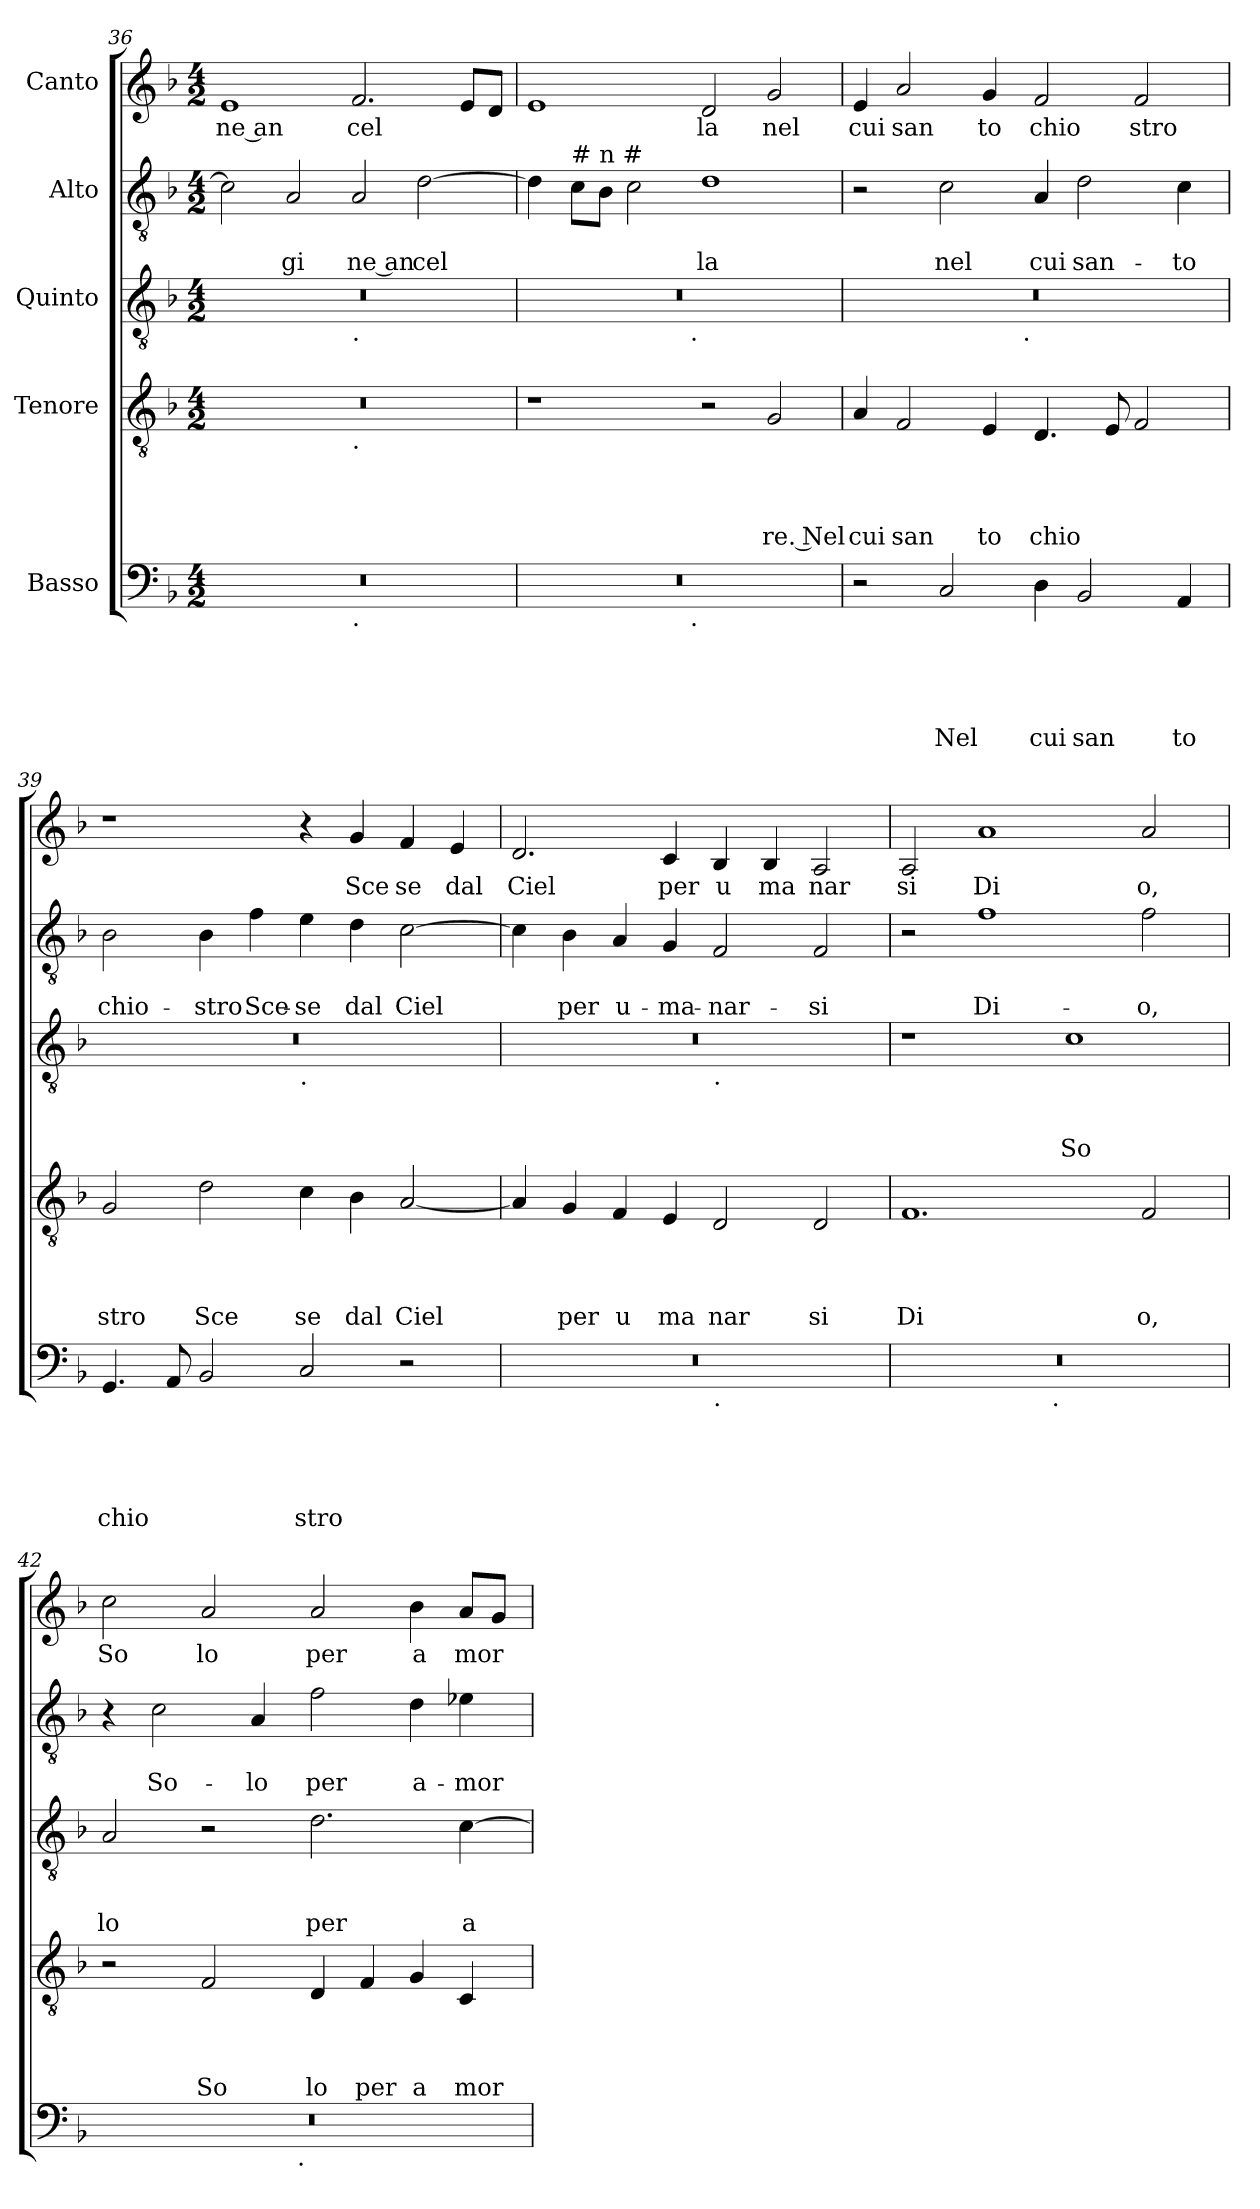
**kern	**text	**text	**text	**text	**text	**kern	**text	**text	**text	**text	**kern	**text	**text	**text	**kern	**text	**text	**kern	**text
*part5	*part5	*part5	*part5	*part5	*part5	*part4	*part4	*part4	*part4	*part4	*part3	*part3	*part3	*part3	*part2	*part2	*part2	*part1	*part1
*staff5	*staff5	*staff5	*staff5	*staff5	*staff5	*staff4	*staff4	*staff4	*staff4	*staff4	*staff3	*staff3	*staff3	*staff3	*staff2	*staff2	*staff2	*staff1	*staff1
*I"Basso	*	*	*	*	*	*I"Tenore	*	*	*	*	*I"Quinto	*	*	*	*I"Alto	*	*	*I"Canto	*
*clefF4	*	*	*	*	*	*clefGv2	*	*	*	*	*clefGv2	*	*	*	*clefGv2	*	*	*clefG2	*
*k[b-]	*	*	*	*	*	*k[b-]	*	*	*	*	*k[b-]	*	*	*	*k[b-]	*	*	*k[b-]	*
*F:	*	*	*	*	*	*F:	*	*	*	*	*F:	*	*	*	*F:	*	*	*F:	*
*M4/2	*	*	*	*	*	*M4/2	*	*	*	*	*M4/2	*	*	*	*M4/2	*	*	*M4/2	*
=36	=36	=36	=36	=36	=36	=36	=36	=36	=36	=36	=36	=36	=36	=36	=36	=36	=36	=36	=36
!	!	!	!	!	!	!	!	!	!	!	!	!	!	!	!	!	!	!	!LO:LY:b:rj
*^	*	*	*	*	*	*^	*	*	*	*	*^	*	*	*	*	*	*	*	*
0r	1ryy	.	.	.	.	.	0r	1ryy	.	.	.	.	0r	1ryy	.	.	.	2c\]	.	.	1e	ne an
!	!	!	!	!	!	!	!	!	!	!	!	!	!	!	!	!	!	!	!	!LO:LY:b	!	!
.	.	.	.	.	.	.	.	.	.	.	.	.	.	.	.	.	.	2A/	.	gi	.	.
!	!	!	!	!	!	!	!	!	!	!	!	!	!	!LO:TX:b:t=.	!	!	!	!	!	!	!	!
!	!	!	!	!	!	!	!	!LO:TX:b:t=.	!	!	!	!	!	!	!	!	!	!	!	!	!	!
!	!LO:TX:b:t=.	!	!	!	!	!	!	!	!	!	!	!	!	!	!	!	!	!	!	!	!	!
!	!	!	!	!	!	!	!	!	!	!	!	!	!	!	!	!	!	!	!	!LO:LY:b:rj	!	!LO:LY:b
.	1ryy	.	.	.	.	.	.	1ryy	.	.	.	.	.	1ryy	.	.	.	2A/	.	ne an	2.f/	cel
!	!	!	!	!	!	!	!	!	!	!	!	!	!	!	!	!	!	!	!	!LO:LY:b	!	!
.	.	.	.	.	.	.	.	.	.	.	.	.	.	.	.	.	.	[>2d\	.	cel	.	.
.	.	.	.	.	.	.	.	.	.	.	.	.	.	.	.	.	.	.	.	.	8e/L	.
.	.	.	.	.	.	.	.	.	.	.	.	.	.	.	.	.	.	.	.	.	8d/J	.
*	*	*	*	*	*	*	*v	*v	*	*	*	*	*	*	*	*	*	*	*	*	*	*
=37	=37	=37	=37	=37	=37	=37	=37	=37	=37	=37	=37	=37	=37	=37	=37	=37	=37	=37	=37	=37	=37
0r	2ryy	.	.	.	.	.	1r	.	.	.	.	0r	2ryy	.	.	.	4d\]	.	.	1e	.
!	!	!	!	!	!	!	!	!	!	!	!	!	!	!	!	!	!LO:TX:a:t=# n #	!	!	!	!
.	.	.	.	.	.	.	.	.	.	.	.	.	.	.	.	.	8c\L	.	.	.	.
.	.	.	.	.	.	.	.	.	.	.	.	.	.	.	.	.	8B-\J	.	.	.	.
.	4...ryy	.	.	.	.	.	.	.	.	.	.	.	4...ryy	.	.	.	2c\	.	.	.	.
!	!	!	!	!	!	!	!	!	!	!	!	!	!LO:TX:b:t=.	!	!	!	!	!	!	!	!
!	!LO:TX:b:t=.	!	!	!	!	!	!	!	!	!	!	!	!	!	!	!	!	!	!	!	!
.	1ryy	.	.	.	.	.	.	.	.	.	.	.	1ryy	.	.	.	.	.	.	.	.
!	!	!	!	!	!	!	!	!	!	!	!	!	!	!	!	!	!	!	!LO:LY:b	!	!LO:LY:b
.	.	.	.	.	.	.	2r	.	.	.	.	.	.	.	.	.	1d	.	la	2d/	la
!	!	!	!	!	!	!	!	!	!	!	!LO:LY:b:rj	!	!	!	!	!	!	!	!	!	!LO:LY:b
.	.	.	.	.	.	.	2G/	.	.	.	-re. Nel	.	.	.	.	.	.	.	.	2g/	nel
.	32ryy	.	.	.	.	.	.	.	.	.	.	.	32ryy	.	.	.	.	.	.	.	.
!!LO:LB:g=z
=38	=38	=38	=38	=38	=38	=38	=38	=38	=38	=38	=38	=38	=38	=38	=38	=38	=38	=38	=38	=38	=38
!	!	!	!	!	!	!	!	!	!	!	!LO:LY:b	!	!	!	!	!	!	!	!	!	!LO:LY:b
*v	*v	*	*	*	*	*	*	*	*	*	*	*	*	*	*	*	*	*	*	*	*
2r	.	.	.	.	.	4A/	.	.	.	cui	0r	2ryy	.	.	.	2r	.	.	4e/	cui
!	!	!	!	!	!	!	!	!	!	!LO:LY:b	!	!	!	!	!	!	!	!	!	!LO:LY:b
.	.	.	.	.	.	2F/	.	.	.	san	.	.	.	.	.	.	.	.	2a/	san
!	!	!	!	!	!LO:LY:b	!	!	!	!	!	!	!	!	!	!	!	!	!LO:LY:b	!	!
2C/	.	.	.	.	-Nel	.	.	.	.	.	.	4...ryy	.	.	.	2c\	.	nel	.	.
!	!	!	!	!	!	!	!	!	!	!LO:LY:b	!	!	!	!	!	!	!	!	!	!LO:LY:b
.	.	.	.	.	.	4E/	.	.	.	to	.	.	.	.	.	.	.	.	4g/	to
!	!	!	!	!	!	!	!	!	!	!	!	!LO:TX:b:t=.	!	!	!	!	!	!	!	!
.	.	.	.	.	.	.	.	.	.	.	.	1ryy	.	.	.	.	.	.	.	.
!	!	!	!	!	!LO:LY:b	!	!	!	!	!LO:LY:b	!	!	!	!	!	!	!	!LO:LY:b	!	!LO:LY:b
4D\	.	.	.	.	cui	4.D/	.	.	.	chio	.	.	.	.	.	4A/	.	cui	2f/	chio
!	!	!	!	!	!LO:LY:b	!	!	!	!	!	!	!	!	!	!	!	!	!LO:LY:b	!	!
2BB-/	.	.	.	.	san	.	.	.	.	.	.	.	.	.	.	2d\	.	san-	.	.
.	.	.	.	.	.	8E/	.	.	.	.	.	.	.	.	.	.	.	.	.	.
!	!	!	!	!	!	!	!	!	!	!	!	!	!	!	!	!	!	!	!	!LO:LY:b
.	.	.	.	.	.	2F/	.	.	.	.	.	.	.	.	.	.	.	.	2f/	stro
!	!	!	!	!	!LO:LY:b	!	!	!	!	!	!	!	!	!	!	!	!	!LO:LY:b	!	!
4AA/	.	.	.	.	to	.	.	.	.	.	.	.	.	.	.	4c\	.	-to	.	.
.	.	.	.	.	.	.	.	.	.	.	.	32ryy	.	.	.	.	.	.	.	.
=39	=39	=39	=39	=39	=39	=39	=39	=39	=39	=39	=39	=39	=39	=39	=39	=39	=39	=39	=39	=39
!	!	!	!	!	!LO:LY:b	!	!	!	!	!LO:LY:b	!	!	!	!	!	!	!	!LO:LY:b	!	!
4.GG/	.	.	.	.	chio	2G/	.	.	.	stro	0r	1ryy	.	.	.	2B-\	.	chio-	1r	.
8AA/	.	.	.	.	.	.	.	.	.	.	.	.	.	.	.	.	.	.	.	.
!	!	!	!	!	!	!	!	!	!	!LO:LY:b	!	!	!	!	!	!	!	!LO:LY:b	!	!
2BB-/	.	.	.	.	.	2d\	.	.	.	Sce	.	.	.	.	.	4B-\	.	-stro	.	.
!	!	!	!	!	!	!	!	!	!	!	!	!	!	!	!	!	!	!LO:LY:b	!	!
.	.	.	.	.	.	.	.	.	.	.	.	.	.	.	.	4f\	.	Sce-	.	.
!	!	!	!	!	!	!	!	!	!	!	!	!LO:TX:b:t=.	!	!	!	!	!	!	!	!
!	!	!	!	!	!LO:LY:b	!	!	!	!	!LO:LY:b	!	!	!	!	!	!	!	!LO:LY:b	!	!
2C/	.	.	.	.	stro	4c\	.	.	.	se	.	1ryy	.	.	.	4e\	.	-se	4r	.
!	!	!	!	!	!	!	!	!	!	!LO:LY:b	!	!	!	!	!	!	!	!LO:LY:b	!	!LO:LY:b
.	.	.	.	.	.	4B-\	.	.	.	dal	.	.	.	.	.	4d\	.	dal	4g/	Sce
!	!	!	!	!	!	!	!	!	!	!LO:LY:b	!	!	!	!	!	!	!	!LO:LY:b	!	!LO:LY:b
2r	.	.	.	.	.	[<2A/	.	.	.	Ciel	.	.	.	.	.	[>2c\	.	Ciel	4f/	se
!	!	!	!	!	!	!	!	!	!	!	!	!	!	!	!	!	!	!	!	!LO:LY:b
.	.	.	.	.	.	.	.	.	.	.	.	.	.	.	.	.	.	.	4e/	dal
=40	=40	=40	=40	=40	=40	=40	=40	=40	=40	=40	=40	=40	=40	=40	=40	=40	=40	=40	=40	=40
!	!	!	!	!	!	!	!	!	!	!	!	!	!	!	!	!	!	!	!	!LO:LY:b
*^	*	*	*	*	*	*	*	*	*	*	*	*	*	*	*	*	*	*	*	*
0r	1ryy	.	.	.	.	.	4A/]	.	.	.	.	0r	1ryy	.	.	.	4c\]	.	.	2.d/	Ciel
!	!	!	!	!	!	!	!	!	!	!	!LO:LY:b	!	!	!	!	!	!	!	!LO:LY:b	!	!
.	.	.	.	.	.	.	4G/	.	.	.	per	.	.	.	.	.	4B-\	.	per	.	.
!	!	!	!	!	!	!	!	!	!	!	!LO:LY:b	!	!	!	!	!	!	!	!LO:LY:b	!	!
.	.	.	.	.	.	.	4F/	.	.	.	u	.	.	.	.	.	4A/	.	u-	.	.
!	!	!	!	!	!	!	!	!	!	!	!LO:LY:b	!	!	!	!	!	!	!	!LO:LY:b	!	!LO:LY:b
.	.	.	.	.	.	.	4E/	.	.	.	ma	.	.	.	.	.	4G/	.	-ma-	4c/	per
!	!	!	!	!	!	!	!	!	!	!	!	!	!LO:TX:b:t=.	!	!	!	!	!	!	!	!
!	!LO:TX:b:t=.	!	!	!	!	!	!	!	!	!	!	!	!	!	!	!	!	!	!	!	!
!	!	!	!	!	!	!	!	!	!	!	!LO:LY:b	!	!	!	!	!	!	!	!LO:LY:b	!	!LO:LY:b
.	1ryy	.	.	.	.	.	2D/	.	.	.	nar	.	1ryy	.	.	.	2F/	.	-nar-	4B-/	u
!	!	!	!	!	!	!	!	!	!	!	!	!	!	!	!	!	!	!	!	!	!LO:LY:b
.	.	.	.	.	.	.	.	.	.	.	.	.	.	.	.	.	.	.	.	4B-/	ma
!	!	!	!	!	!	!	!	!	!	!	!LO:LY:b	!	!	!	!	!	!	!	!LO:LY:b	!	!LO:LY:b
.	.	.	.	.	.	.	2D/	.	.	.	si	.	.	.	.	.	2F/	.	-si	2A/	nar
=41	=41	=41	=41	=41	=41	=41	=41	=41	=41	=41	=41	=41	=41	=41	=41	=41	=41	=41	=41	=41	=41
!	!	!	!	!	!	!	!	!	!	!	!LO:LY:b	!	!	!	!	!	!	!	!	!	!LO:LY:b
*	*	*	*	*	*	*	*	*	*	*	*	*v	*v	*	*	*	*	*	*	*	*
0r	2ryy	.	.	.	.	.	1.F	.	.	.	Di	1r	.	.	.	2r	.	.	2A/	si
!	!	!	!	!	!	!	!	!	!	!	!	!	!	!	!	!	!	!LO:LY:b	!	!LO:LY:b
.	4...ryy	.	.	.	.	.	.	.	.	.	.	.	.	.	.	1f	.	Di-	1a	Di
!	!LO:TX:b:t=.	!	!	!	!	!	!	!	!	!	!	!	!	!	!	!	!	!	!	!
.	1ryy	.	.	.	.	.	.	.	.	.	.	.	.	.	.	.	.	.	.	.
!	!	!	!	!	!	!	!	!	!	!	!	!	!	!	!LO:LY:b	!	!	!	!	!
.	.	.	.	.	.	.	.	.	.	.	.	1c	.	.	So	.	.	.	.	.
!	!	!	!	!	!	!	!	!	!	!	!LO:LY:b	!	!	!	!	!	!	!LO:LY:b	!	!LO:LY:b
.	.	.	.	.	.	.	2F/	.	.	.	o,	.	.	.	.	2f\	.	-o,	2a/	o,
.	32ryy	.	.	.	.	.	.	.	.	.	.	.	.	.	.	.	.	.	.	.
=42	=42	=42	=42	=42	=42	=42	=42	=42	=42	=42	=42	=42	=42	=42	=42	=42	=42	=42	=42	=42
!	!	!	!	!	!	!	!	!	!	!	!	!	!	!	!LO:LY:b	!	!	!	!	!LO:LY:b
0r	2ryy	.	.	.	.	.	2r	.	.	.	.	2A/	.	.	lo	4r	.	.	2cc\	So
!	!	!	!	!	!	!	!	!	!	!	!	!	!	!	!	!	!	!LO:LY:b	!	!
.	.	.	.	.	.	.	.	.	.	.	.	.	.	.	.	2c\	.	So-	.	.
!	!	!	!	!	!	!	!	!	!	!	!LO:LY:b	!	!	!	!	!	!	!	!	!LO:LY:b
.	4...ryy	.	.	.	.	.	2F/	.	.	.	So	2r	.	.	.	.	.	.	2a/	lo
!	!	!	!	!	!	!	!	!	!	!	!	!	!	!	!	!	!	!LO:LY:b	!	!
.	.	.	.	.	.	.	.	.	.	.	.	.	.	.	.	4A/	.	-lo	.	.
!	!LO:TX:b:t=.	!	!	!	!	!	!	!	!	!	!	!	!	!	!	!	!	!	!	!
.	1ryy	.	.	.	.	.	.	.	.	.	.	.	.	.	.	.	.	.	.	.
!	!	!	!	!	!	!	!	!	!	!	!LO:LY:b	!	!	!	!LO:LY:b	!	!	!LO:LY:b	!	!LO:LY:b
.	.	.	.	.	.	.	4D/	.	.	.	lo	2.d\	.	.	per	2f\	.	per	2a/	per
!	!	!	!	!	!	!	!	!	!	!	!LO:LY:b	!	!	!	!	!	!	!	!	!
.	.	.	.	.	.	.	4F/	.	.	.	per	.	.	.	.	.	.	.	.	.
!	!	!	!	!	!	!	!	!	!	!	!LO:LY:b	!	!	!	!	!	!	!LO:LY:b	!	!LO:LY:b
.	.	.	.	.	.	.	4G/	.	.	.	a	.	.	.	.	4d\	.	a-	4b-\	a
!	!	!	!	!	!	!	!	!	!	!	!LO:LY:b	!	!	!	!LO:LY:b	!	!	!LO:LY:b	!	!LO:LY:b
.	.	.	.	.	.	.	4C/	.	.	.	mor	[<4c\	.	.	a	4e-X\	.	-mor	8a/L	mor
.	.	.	.	.	.	.	.	.	.	.	.	.	.	.	.	.	.	.	8g/J	.
.	32ryy	.	.	.	.	.	.	.	.	.	.	.	.	.	.	.	.	.	.	.
*v	*v	*	*	*	*	*	*	*	*	*	*	*	*	*	*	*	*	*	*	*
=	=	=	=	=	=	=	=	=	=	=	=	=	=	=	=	=	=	=	=
*-	*-	*-	*-	*-	*-	*-	*-	*-	*-	*-	*-	*-	*-	*-	*-	*-	*-	*-	*-
